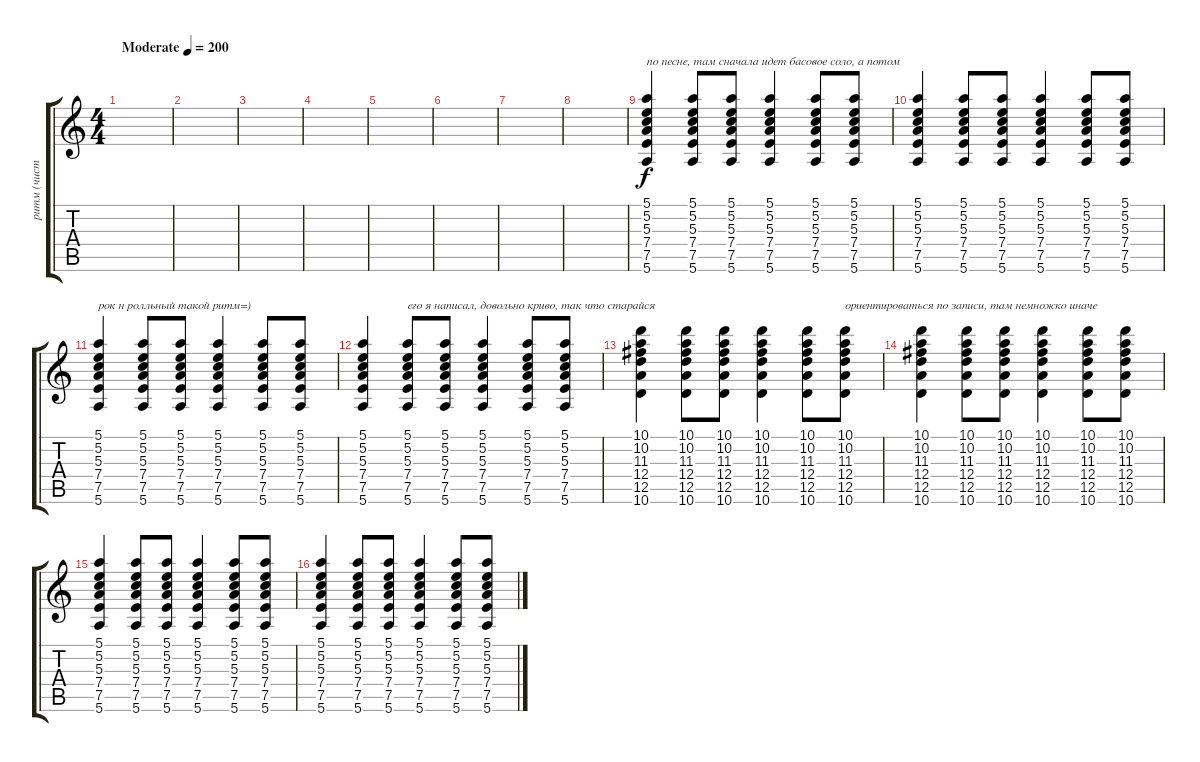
\track ("ритм (чистый)" "ритм (чист") {instrument acousticguitarsteel}
\staff {score tabs}
\tuning (E4 B3 G3 D3 A2 E2) {hide}
\ts (4 4)
\tempo (200 "Moderate")
\clef g2
\ks c
|
|
|
|
|
|
|
|
(5.1 5.2 5.3 7.4 7.5 5.6).4{txt "по песне, там сначала идет басовое соло, а потом"} (5.1 5.2 5.3 7.4 7.5 5.6).8 (5.1 5.2 5.3 7.4 7.5 5.6).8 (5.1 5.2 5.3 7.4 7.5 5.6).4 (5.1 5.2 5.3 7.4 7.5 5.6).8 (5.1 5.2 5.3 7.4 7.5 5.6).8 |
(5.1 5.2 5.3 7.4 7.5 5.6).4 (5.1 5.2 5.3 7.4 7.5 5.6).8 (5.1 5.2 5.3 7.4 7.5 5.6).8 (5.1 5.2 5.3 7.4 7.5 5.6).4 (5.1 5.2 5.3 7.4 7.5 5.6).8 (5.1 5.2 5.3 7.4 7.5 5.6).8 |
(5.1 5.2 5.3 7.4 7.5 5.6).4{txt "рок н ролльный такой ритм=)"} (5.1 5.2 5.3 7.4 7.5 5.6).8 (5.1 5.2 5.3 7.4 7.5 5.6).8 (5.1 5.2 5.3 7.4 7.5 5.6).4 (5.1 5.2 5.3 7.4 7.5 5.6).8 (5.1 5.2 5.3 7.4 7.5 5.6).8 |
(5.1 5.2 5.3 7.4 7.5 5.6).4 (5.1 5.2 5.3 7.4 7.5 5.6).8{txt "его я написал, довольно криво, так что старайся "} (5.1 5.2 5.3 7.4 7.5 5.6).8 (5.1 5.2 5.3 7.4 7.5 5.6).4 (5.1 5.2 5.3 7.4 7.5 5.6).8 (5.1 5.2 5.3 7.4 7.5 5.6).8 |
(10.1 10.2 11.3 12.4 12.5 10.6).4 (10.1 10.2 11.3 12.4 12.5 10.6).8 (10.1 10.2 11.3 12.4 12.5 10.6).8 (10.1 10.2 11.3 12.4 12.5 10.6).4 (10.1 10.2 11.3 12.4 12.5 10.6).8 (10.1 10.2 11.3 12.4 12.5 10.6).8{txt "ориентироваться по записи, там немножко иначе"} |
(10.1 10.2 11.3 12.4 12.5 10.6).4 (10.1 10.2 11.3 12.4 12.5 10.6).8 (10.1 10.2 11.3 12.4 12.5 10.6).8 (10.1 10.2 11.3 12.4 12.5 10.6).4 (10.1 10.2 11.3 12.4 12.5 10.6).8 (10.1 10.2 11.3 12.4 12.5 10.6).8 |
(5.1 5.2 5.3 7.4 7.5 5.6).4 (5.1 5.2 5.3 7.4 7.5 5.6).8 (5.1 5.2 5.3 7.4 7.5 5.6).8 (5.1 5.2 5.3 7.4 7.5 5.6).4 (5.1 5.2 5.3 7.4 7.5 5.6).8 (5.1 5.2 5.3 7.4 7.5 5.6).8 |
(5.1 5.2 5.3 7.4 7.5 5.6).4 (5.1 5.2 5.3 7.4 7.5 5.6).8 (5.1 5.2 5.3 7.4 7.5 5.6).8 (5.1 5.2 5.3 7.4 7.5 5.6).4 (5.1 5.2 5.3 7.4 7.5 5.6).8 (5.1 5.2 5.3 7.4 7.5 5.6).8
